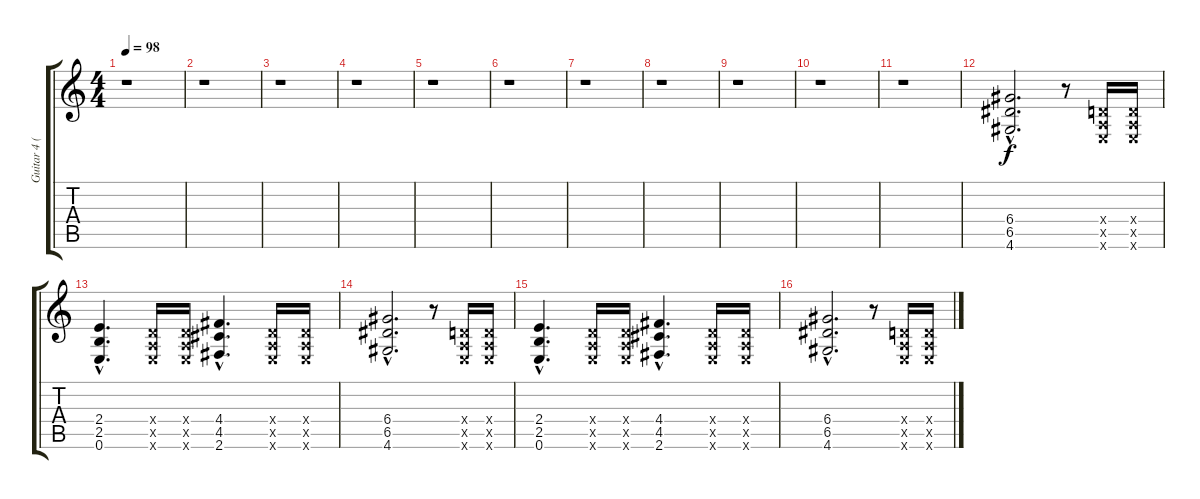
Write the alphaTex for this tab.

\track ("Guitar 4 (Rhythm)" "Guitar 4 (") {instrument distortionguitar}
\staff {score tabs}
\tuning (E4 B3 G3 D3 A2 E2) {hide}
\ts (4 4)
\tempo 98
\clef g2
\ks c
r.1{dy f} |
r.1 |
r.1 |
r.1 |
r.1 |
r.1 |
r.1 |
r.1 |
r.1 |
r.1 |
r.1 |
(6.4{hac} 6.5{hac} 4.6{hac}).2{d} r.8 (0.4{x} 0.5{x} 0.6{x}).16 (0.4{x} 0.5{x} 0.6{x}).16 |
(2.4{hac} 2.5{hac} 0.6{hac}).4{d} (0.4{x} 0.5{x} 0.6{x}).16 (0.4{x} 0.5{x} 0.6{x}).16 (4.4{hac} 4.5{hac} 2.6{hac}).4{d} (0.4{x} 0.5{x} 0.6{x}).16 (0.4{x} 0.5{x} 0.6{x}).16 |
(6.4{hac} 6.5{hac} 4.6{hac}).2{d} r.8 (0.4{x} 0.5{x} 0.6{x}).16 (0.4{x} 0.5{x} 0.6{x}).16 |
(2.4{hac} 2.5{hac} 0.6{hac}).4{d} (0.4{x} 0.5{x} 0.6{x}).16 (0.4{x} 0.5{x} 0.6{x}).16 (4.4{hac} 4.5{hac} 2.6{hac}).4{d} (0.4{x} 0.5{x} 0.6{x}).16 (0.4{x} 0.5{x} 0.6{x}).16 |
(6.4{hac} 6.5{hac} 4.6{hac}).2{d} r.8 (0.4{x} 0.5{x} 0.6{x}).16 (0.4{x} 0.5{x} 0.6{x}).16
